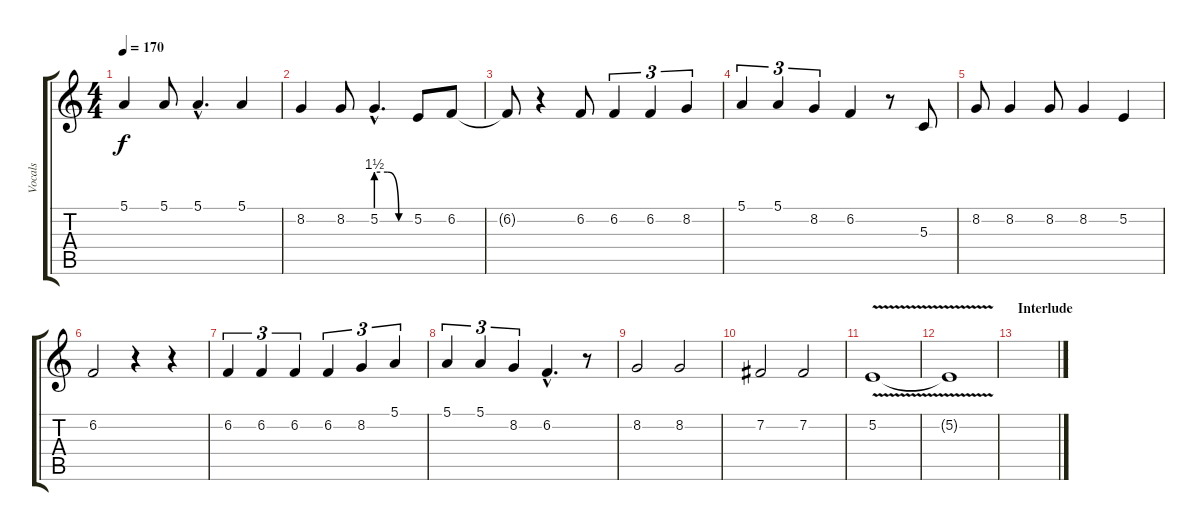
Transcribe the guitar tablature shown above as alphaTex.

\track ("Vocals" "Vocals") {instrument lead2sawtooth}
\staff {score tabs}
\tuning (E4 B3 G3 D3 A2 E2) {hide}
\ts (4 4)
\tempo 170
\clef g2
\ks c
5.1.4{dy f} 5.1.8 5.1{hac}.4{d} 5.1.4 |
8.2.4 8.2.8 5.2{be (custom 0 6 20 6 40 0 60 0) hac}.4{d} 5.2.8 6.2.8 |
6.2{t}.8 r.4 6.2.8 6.2.4{tu (3 2)} 6.2.4{tu (3 2)} 8.2.4{tu (3 2)} |
5.1.4{tu (3 2)} 5.1.4{tu (3 2)} 8.2.4{tu (3 2)} 6.2.4 r.8 5.3.8 |
8.2.8 8.2.4 8.2.8 8.2.4 5.2.4 |
6.2.2 r.4 r.4 |
6.2.4{tu (3 2)} 6.2.4{tu (3 2)} 6.2.4{tu (3 2)} 6.2.4{tu (3 2)} 8.2.4{tu (3 2)} 5.1.4{tu (3 2)} |
5.1.4{tu (3 2)} 5.1.4{tu (3 2)} 8.2.4{tu (3 2)} 6.2{hac}.4{d} r.8 |
8.2.2 8.2.2 |
7.2.2 7.2.2 |
5.2{v}.1 |
5.2{t}.1 |
\section ("" "Interlude")
